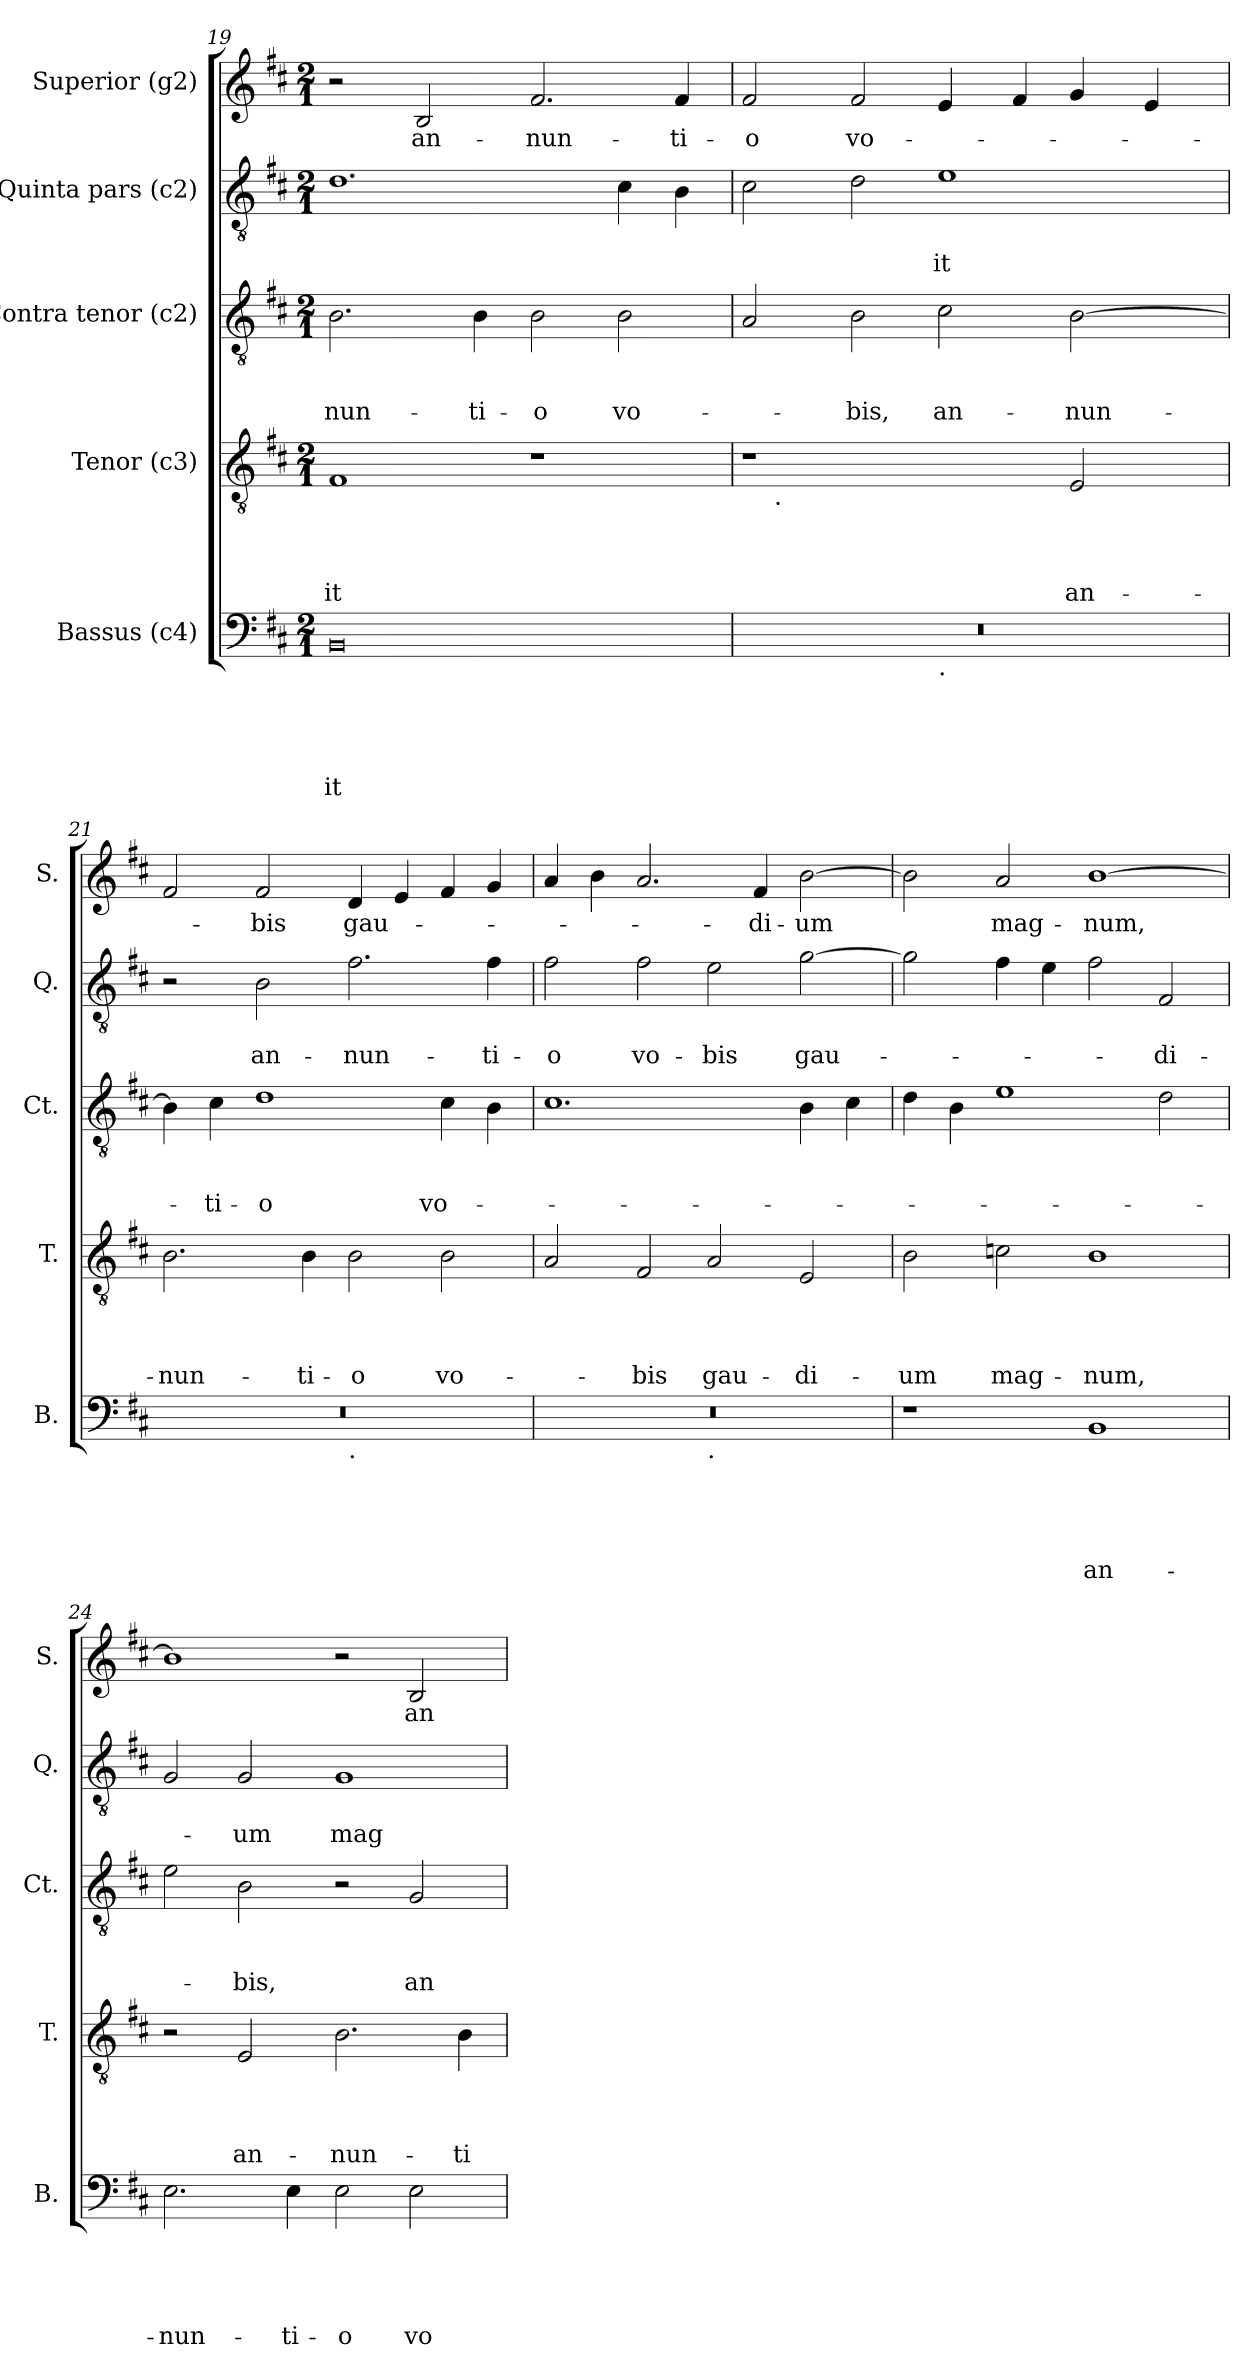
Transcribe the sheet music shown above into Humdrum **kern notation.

**kern	**text	**text	**text	**text	**text	**kern	**text	**text	**text	**text	**kern	**text	**text	**text	**kern	**text	**text	**kern	**text
*part5	*part5	*part5	*part5	*part5	*part5	*part4	*part4	*part4	*part4	*part4	*part3	*part3	*part3	*part3	*part2	*part2	*part2	*part1	*part1
*staff5	*staff5	*staff5	*staff5	*staff5	*staff5	*staff4	*staff4	*staff4	*staff4	*staff4	*staff3	*staff3	*staff3	*staff3	*staff2	*staff2	*staff2	*staff1	*staff1
*I"Bassus (c4)	*	*	*	*	*	*I"Tenor (c3)	*	*	*	*	*I"Contra tenor (c2)	*	*	*	*I"Quinta pars (c2)	*	*	*I"Superior (g2)	*
*I'B.	*	*	*	*	*	*I'T.	*	*	*	*	*I'Ct.	*	*	*	*I'Q.	*	*	*I'S.	*
!!LO:PB:g=z
*clefF4	*	*	*	*	*	*clefGv2	*	*	*	*	*clefGv2	*	*	*	*clefGv2	*	*	*clefG2	*
*k[f#c#]	*	*	*	*	*	*k[f#c#]	*	*	*	*	*k[f#c#]	*	*	*	*k[f#c#]	*	*	*k[f#c#]	*
*D:	*	*	*	*	*	*D:	*	*	*	*	*D:	*	*	*	*D:	*	*	*D:	*
*M2/1	*	*	*	*	*	*M2/1	*	*	*	*	*M2/1	*	*	*	*M2/1	*	*	*M2/1	*
=19	=19	=19	=19	=19	=19	=19	=19	=19	=19	=19	=19	=19	=19	=19	=19	=19	=19	=19	=19
!	!	!	!	!	!LO:LY:b:rj	!	!	!	!	!LO:LY:b:rj	!	!	!	!LO:LY:b	!	!	!	!	!
0BB	.	.	.	.	-it	1F#	.	.	.	-it	2.B\	.	.	-nun-	1.d	.	.	2r	.
!	!	!	!	!	!	!	!	!	!	!	!	!	!	!	!	!	!	!	!LO:LY:b
.	.	.	.	.	.	.	.	.	.	.	.	.	.	.	.	.	.	2B/	an-
!	!	!	!	!	!	!	!	!	!	!	!	!	!	!LO:LY:b	!	!	!	!	!
.	.	.	.	.	.	.	.	.	.	.	4B\	.	.	-ti-	.	.	.	.	.
!	!	!	!	!	!	!	!	!	!	!	!	!	!	!LO:LY:b	!	!	!	!	!LO:LY:b
.	.	.	.	.	.	1r	.	.	.	.	2B\	.	.	-o	.	.	.	2.f#/	-nun-
!	!	!	!	!	!	!	!	!	!	!	!	!	!	!LO:LY:b	!	!	!	!	!
.	.	.	.	.	.	.	.	.	.	.	2B\	.	.	vo-	4c#\	.	.	.	.
!	!	!	!	!	!	!	!	!	!	!	!	!	!	!	!	!	!	!	!LO:LY:b
.	.	.	.	.	.	.	.	.	.	.	.	.	.	.	4B\	.	.	4f#/	-ti-
=20	=20	=20	=20	=20	=20	=20	=20	=20	=20	=20	=20	=20	=20	=20	=20	=20	=20	=20	=20
!	!	!	!	!	!	!	!	!	!	!	!	!	!	!	!	!	!	!	!LO:LY:b
*^	*	*	*	*	*	*^	*	*	*	*	*	*	*	*	*	*	*	*	*
0r	1ryy	.	.	.	.	.	1r	16.ryy	.	.	.	.	2A/	.	.	.	2c#\	.	.	2f#/	-o
!	!	!	!	!	!	!	!	!LO:TX:b:t=.	!	!	!	!	!	!	!	!	!	!	!	!	!
.	.	.	.	.	.	.	.	1ryy	.	.	.	.	.	.	.	.	.	.	.	.	.
!	!	!	!	!	!	!	!	!	!	!	!	!	!	!	!	!LO:LY:b	!	!	!	!	!LO:LY:b
.	.	.	.	.	.	.	.	.	.	.	.	.	2B\	.	.	-bis,	2d\	.	.	2f#/	vo-
!	!LO:TX:b:t=.	!	!	!	!	!	!	!	!	!	!	!	!	!	!	!	!	!	!	!	!
!	!	!	!	!	!	!	!	!	!	!	!	!	!	!	!	!LO:LY:b	!	!	!LO:LY:b	!	!
.	1ryy	.	.	.	.	.	2ryy	.	.	.	.	.	2c#\	.	.	an-	1e	.	-it	4e/	.
.	.	.	.	.	.	.	.	2ryy	.	.	.	.	.	.	.	.	.	.	.	.	.
.	.	.	.	.	.	.	.	.	.	.	.	.	.	.	.	.	.	.	.	4f#/	.
!	!	!	!	!	!	!	!	!	!	!	!	!LO:LY:b	!	!	!	!LO:LY:b	!	!	!	!	!
.	.	.	.	.	.	.	2E/	.	.	.	.	an-	[>2B\	.	.	-nun-	.	.	.	4g/	.
.	.	.	.	.	.	.	.	4ryy	.	.	.	.	.	.	.	.	.	.	.	.	.
.	.	.	.	.	.	.	.	.	.	.	.	.	.	.	.	.	.	.	.	4e/	.
.	.	.	.	.	.	.	.	8ryy	.	.	.	.	.	.	.	.	.	.	.	.	.
.	.	.	.	.	.	.	.	32ryy	.	.	.	.	.	.	.	.	.	.	.	.	.
=21	=21	=21	=21	=21	=21	=21	=21	=21	=21	=21	=21	=21	=21	=21	=21	=21	=21	=21	=21	=21	=21
!	!	!	!	!	!	!	!	!	!	!	!	!LO:LY:b	!	!	!	!	!	!	!	!	!
*	*	*	*	*	*	*	*v	*v	*	*	*	*	*	*	*	*	*	*	*	*	*
0r	1ryy	.	.	.	.	.	2.B\	.	.	.	-nun-	4B\]	.	.	.	2r	.	.	2f#/	.
!	!	!	!	!	!	!	!	!	!	!	!	!	!	!	!LO:LY:b	!	!	!	!	!
.	.	.	.	.	.	.	.	.	.	.	.	4c#\	.	.	-ti-	.	.	.	.	.
!	!	!	!	!	!	!	!	!	!	!	!	!	!	!	!LO:LY:b	!	!	!LO:LY:b	!	!LO:LY:b
.	.	.	.	.	.	.	.	.	.	.	.	1d	.	.	-o	2B\	.	an-	2f#/	-bis
!	!	!	!	!	!	!	!	!	!	!	!LO:LY:b	!	!	!	!	!	!	!	!	!
.	.	.	.	.	.	.	4B\	.	.	.	-ti-	.	.	.	.	.	.	.	.	.
!	!LO:TX:b:t=.	!	!	!	!	!	!	!	!	!	!	!	!	!	!	!	!	!	!	!
!	!	!	!	!	!	!	!	!	!	!	!LO:LY:b	!	!	!	!	!	!	!LO:LY:b	!	!LO:LY:b
.	1ryy	.	.	.	.	.	2B\	.	.	.	-o	.	.	.	.	2.f#\	.	-nun-	4d/	gau-
.	.	.	.	.	.	.	.	.	.	.	.	.	.	.	.	.	.	.	4e/	.
!	!	!	!	!	!	!	!	!	!	!	!LO:LY:b	!	!	!	!LO:LY:b	!	!	!	!	!
.	.	.	.	.	.	.	2B\	.	.	.	vo-	4c#\	.	.	vo-	.	.	.	4f#/	.
!	!	!	!	!	!	!	!	!	!	!	!	!	!	!	!	!	!	!LO:LY:b	!	!
.	.	.	.	.	.	.	.	.	.	.	.	4B\	.	.	.	4f#\	.	-ti-	4g/	.
!!LO:LB:g=z
=22	=22	=22	=22	=22	=22	=22	=22	=22	=22	=22	=22	=22	=22	=22	=22	=22	=22	=22	=22	=22
!	!	!	!	!	!	!	!	!	!	!	!	!	!	!	!	!	!	!LO:LY:b	!	!
0r	1ryy	.	.	.	.	.	2A/	.	.	.	.	1.c#	.	.	.	2f#\	.	-o	4a/	.
.	.	.	.	.	.	.	.	.	.	.	.	.	.	.	.	.	.	.	4b\	.
!	!	!	!	!	!	!	!	!	!	!	!LO:LY:b	!	!	!	!	!	!	!LO:LY:b	!	!
.	.	.	.	.	.	.	2F#/	.	.	.	-bis	.	.	.	.	2f#\	.	vo-	2.a/	.
!	!LO:TX:b:t=.	!	!	!	!	!	!	!	!	!	!	!	!	!	!	!	!	!	!	!
!	!	!	!	!	!	!	!	!	!	!	!LO:LY:b	!	!	!	!	!	!	!LO:LY:b	!	!
.	1ryy	.	.	.	.	.	2A/	.	.	.	gau-	.	.	.	.	2e\	.	-bis	.	.
!	!	!	!	!	!	!	!	!	!	!	!	!	!	!	!	!	!	!	!	!LO:LY:b
.	.	.	.	.	.	.	.	.	.	.	.	.	.	.	.	.	.	.	4f#/	-di-
!	!	!	!	!	!	!	!	!	!	!	!LO:LY:b	!	!	!	!	!	!	!LO:LY:b	!	!LO:LY:b
.	.	.	.	.	.	.	2E/	.	.	.	-di-	4B\	.	.	.	[>2g\	.	gau-	[>2b\	-um
.	.	.	.	.	.	.	.	.	.	.	.	4c#\	.	.	.	.	.	.	.	.
=23	=23	=23	=23	=23	=23	=23	=23	=23	=23	=23	=23	=23	=23	=23	=23	=23	=23	=23	=23	=23
!	!	!	!	!	!	!	!	!	!	!	!LO:LY:b	!	!	!	!	!	!	!	!	!
*v	*v	*	*	*	*	*	*	*	*	*	*	*	*	*	*	*	*	*	*	*
1r	.	.	.	.	.	2B\	.	.	.	-um	4d\	.	.	.	2g\]	.	.	2b\]	.
.	.	.	.	.	.	.	.	.	.	.	4B\	.	.	.	.	.	.	.	.
!	!	!	!	!	!	!	!	!	!	!LO:LY:b	!	!	!	!	!	!	!	!	!LO:LY:b
.	.	.	.	.	.	2c\	.	.	.	mag-	1e	.	.	.	4f#\	.	.	2a/	mag-
.	.	.	.	.	.	.	.	.	.	.	.	.	.	.	4e\	.	.	.	.
!	!	!	!	!	!LO:LY:b	!	!	!	!	!LO:LY:b	!	!	!	!	!	!	!	!	!LO:LY:b
1BB	.	.	.	.	an-	1B	.	.	.	-num,	.	.	.	.	2f#\	.	.	[>1b	-num,
!	!	!	!	!	!	!	!	!	!	!	!	!	!	!	!	!	!LO:LY:b	!	!
.	.	.	.	.	.	.	.	.	.	.	2d\	.	.	.	2F#/	.	-di-	.	.
=24	=24	=24	=24	=24	=24	=24	=24	=24	=24	=24	=24	=24	=24	=24	=24	=24	=24	=24	=24
!	!	!	!	!	!LO:LY:b	!	!	!	!	!	!	!	!	!	!	!	!	!	!
2.E\	.	.	.	.	-nun-	2r	.	.	.	.	2e\	.	.	.	2G/	.	.	1b]	.
!	!	!	!	!	!	!	!	!	!	!LO:LY:b	!	!	!	!LO:LY:b	!	!	!LO:LY:b	!	!
.	.	.	.	.	.	2E/	.	.	.	an-	2B\	.	.	-bis,	2G/	.	-um	.	.
!	!	!	!	!	!LO:LY:b	!	!	!	!	!	!	!	!	!	!	!	!	!	!
4E\	.	.	.	.	-ti-	.	.	.	.	.	.	.	.	.	.	.	.	.	.
!	!	!	!	!	!LO:LY:b	!	!	!	!	!LO:LY:b	!	!	!	!	!	!	!LO:LY:b	!	!
2E\	.	.	.	.	-o	2.B\	.	.	.	-nun-	2r	.	.	.	1G	.	mag-	2r	.
!	!	!	!	!	!LO:LY:b	!	!	!	!	!	!	!	!	!LO:LY:b	!	!	!	!	!LO:LY:b
2E\	.	.	.	.	vo-	.	.	.	.	.	2G/	.	.	an-	.	.	.	2B/	an-
!	!	!	!	!	!	!	!	!	!	!LO:LY:b	!	!	!	!	!	!	!	!	!
.	.	.	.	.	.	4B\	.	.	.	-ti-	.	.	.	.	.	.	.	.	.
=	=	=	=	=	=	=	=	=	=	=	=	=	=	=	=	=	=	=	=
*-	*-	*-	*-	*-	*-	*-	*-	*-	*-	*-	*-	*-	*-	*-	*-	*-	*-	*-	*-
